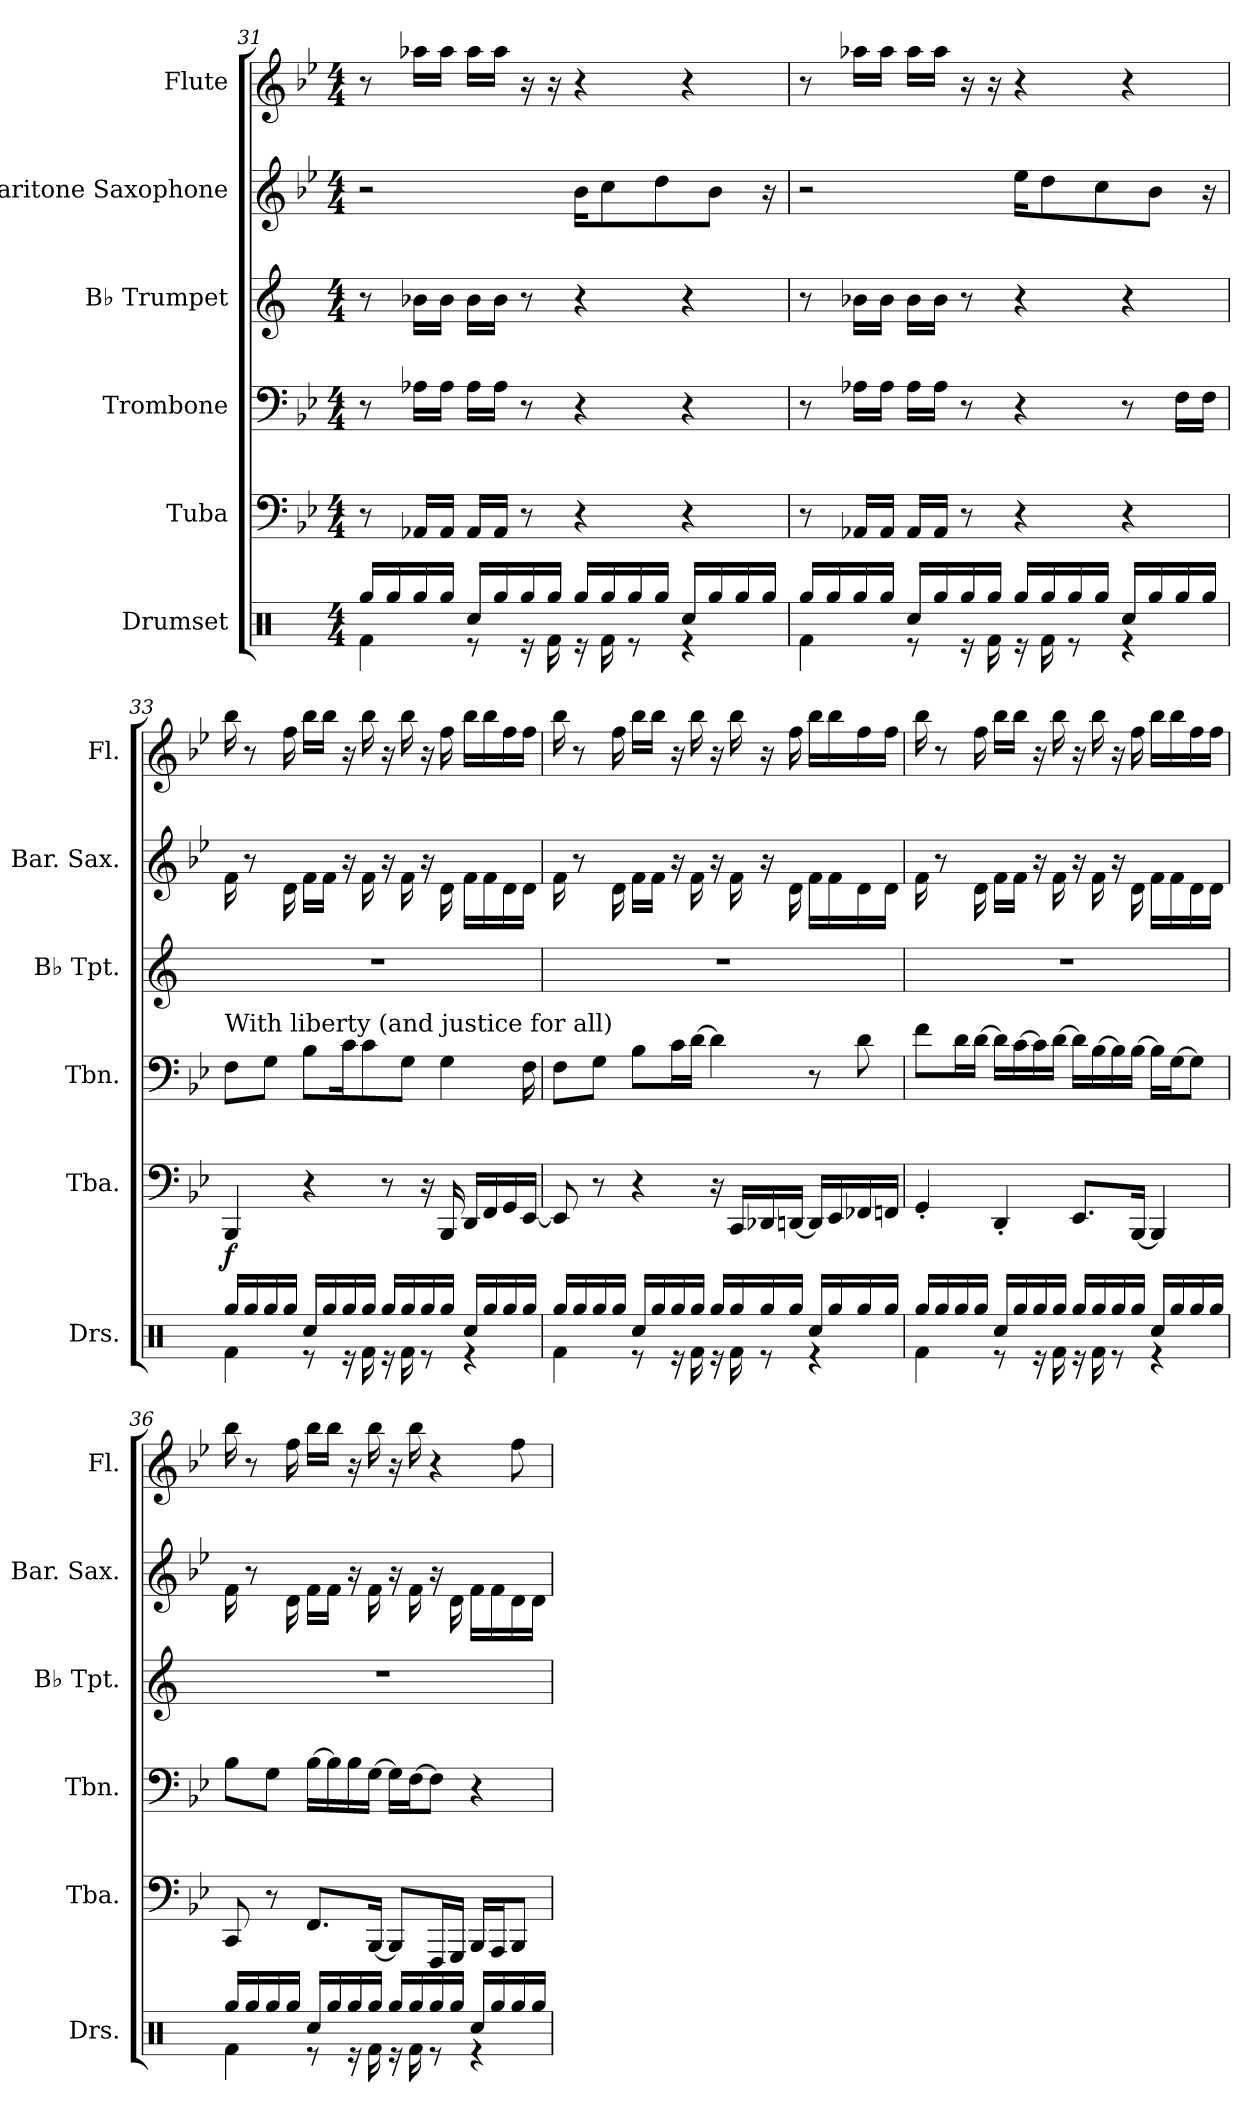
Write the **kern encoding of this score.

**kern	**kern	**dynam	**kern	**kern	**kern	**kern
*part6	*part5	*part5	*part4	*part3	*part2	*part1
*staff6	*staff5	*staff5	*staff4	*staff3	*staff2	*staff1
*I"Drumset	*I"Tuba	*	*I"Trombone	*I"B♭ Trumpet	*I"Baritone Saxophone	*I"Flute
*I'Drs.	*I'Tba.	*	*I'Tbn.	*I'B♭ Tpt.	*I'Bar. Sax.	*I'Fl.
!!LO:PB:g=z
*clefX	*clefF4	*	*clefF4	*clefG2	*clefG2	*clefG2
*	*	*	*	*ITrd1c2	*ITrd12c21	*ITrd14c24
*k[]	*k[b-e-]	*	*k[b-e-]	*k[b-e-]	*k[b-e-]	*k[b-e-]
*M4/4	*M4/4	*	*M4/4	*M4/4	*M4/4	*M4/4
=31	=31	=31	=31	=31	=31	=31
*^	*	*	*	*	*	*
16Rgg/LL	4Rf\	8r	.	8r	8r	2r	8r
16Rgg/	.	.	.	.	.	.	.
16Rgg/	.	16AA-X/LL	.	16A-X\LL	16a-X\LL	.	16A-X\LL
16Rgg/JJ	.	16AA-/JJ	.	16A-\JJ	16a-\JJ	.	16A-\JJ
16Rcc/LL	8r	16AA-/LL	.	16A-\LL	16a-\LL	.	16A-\LL
16Rgg/	.	16AA-/JJ	.	16A-\JJ	16a-\JJ	.	16A-\JJ
16Rgg/	16r	8r	.	8r	8r	.	16r
16Rgg/JJ	16Rf\	.	.	.	.	.	16r
16Rgg/LL	16r	4r	.	4r	4r	16B-\KL	4r
16Rgg/	16Rf\	.	.	.	.	8c\	.
16Rgg/	8r	.	.	.	.	.	.
16Rgg/JJ	.	.	.	.	.	8d\	.
16Rcc/LL	4r	4r	.	4r	4r	.	4r
16Rgg/	.	.	.	.	.	8B-\J	.
16Rgg/	.	.	.	.	.	.	.
16Rgg/JJ	.	.	.	.	.	16r	.
=32	=32	=32	=32	=32	=32	=32	=32
16Rgg/LL	4Rf\	8r	.	8r	8r	2r	8r
16Rgg/	.	.	.	.	.	.	.
16Rgg/	.	16AA-X/LL	.	16A-X\LL	16a-X\LL	.	16A-X\LL
16Rgg/JJ	.	16AA-/JJ	.	16A-\JJ	16a-\JJ	.	16A-\JJ
16Rcc/LL	8r	16AA-/LL	.	16A-\LL	16a-\LL	.	16A-\LL
16Rgg/	.	16AA-/JJ	.	16A-\JJ	16a-\JJ	.	16A-\JJ
16Rgg/	16r	8r	.	8r	8r	.	16r
16Rgg/JJ	16Rf\	.	.	.	.	.	16r
16Rgg/LL	16r	4r	.	4r	4r	16e-\KL	4r
16Rgg/	16Rf\	.	.	.	.	8d\	.
16Rgg/	8r	.	.	.	.	.	.
16Rgg/JJ	.	.	.	.	.	8c\	.
16Rcc/LL	4r	4r	.	8r	4r	.	4r
16Rgg/	.	.	.	.	.	8B-\J	.
16Rgg/	.	.	.	16F\LL	.	.	.
16Rgg/JJ	.	.	.	16F\JJ	.	16r	.
!!LO:LB:g=z
=33	=33	=33	=33	=33	=33	=33	=33
!	!	!	!	!LO:TX:a:t=With liberty (and justice for all)	!	!	!
!	!	!	!LO:DY:b	!	!	!	!
16Rgg/LL	4Rf\	4BBB-/	f	8F\L	1r	16F\	16B-\
16Rgg/	.	.	.	.	.	8r	8r
16Rgg/	.	.	.	8G\J	.	.	.
16Rgg/JJ	.	.	.	.	.	16D\	16F\
16Rcc/LL	8r	4r	.	8B-\L	.	16F\LL	16B-\LL
16Rgg/	.	.	.	.	.	16F\JJ	16B-\JJ
16Rgg/	16r	.	.	16c\K	.	16r	16r
16Rgg/JJ	16Rf\	.	.	8c\	.	16F\	16B-\
16Rgg/LL	16r	8r	.	.	.	16r	16r
16Rgg/	16Rf\	.	.	8G\J	.	16F\	16B-\
16Rgg/	8r	16r	.	.	.	16r	16r
16Rgg/JJ	.	16BBB-/	.	4G\	.	16D\	16F\
16Rcc/LL	4r	16DD/LL	.	.	.	16F\LL	16B-\LL
16Rgg/	.	16FF/	.	.	.	16F\	16B-\
16Rgg/	.	16GG/	.	.	.	16D\	16F\
16Rgg/JJ	.	[16EE-/JJ	.	16F\	.	16D\JJ	16F\JJ
=34	=34	=34	=34	=34	=34	=34	=34
16Rgg/LL	4Rf\	8EE-/]	.	8F\L	1r	16F\	16B-\
16Rgg/	.	.	.	.	.	8r	8r
16Rgg/	.	8r	.	8G\J	.	.	.
16Rgg/JJ	.	.	.	.	.	16D\	16F\
16Rcc/LL	8r	4r	.	8B-\L	.	16F\LL	16B-\LL
16Rgg/	.	.	.	.	.	16F\JJ	16B-\JJ
16Rgg/	16r	.	.	16c\L	.	16r	16r
16Rgg/JJ	16Rf\	.	.	[16d\JJ	.	16F\	16B-\
16Rgg/LL	16r	16r	.	4d\]	.	16r	16r
16Rgg/	16Rf\	16CC/LL	.	.	.	16F\	16B-\
16Rgg/	8r	16DD-i/	.	.	.	16r	16r
16Rgg/JJ	.	[16DDn/JJ	.	.	.	16D\	16F\
16Rcc/LL	4r	16DD/LL]	.	8r	.	16F\LL	16B-\LL
16Rgg/	.	16EE-/	.	.	.	16F\	16B-\
16Rgg/	.	16FF-X/	.	8d\	.	16D\	16F\
16Rgg/JJ	.	16FFn/JJ	.	.	.	16D\JJ	16F\JJ
!!LO:PB:g=z
=35	=35	=35	=35	=35	=35	=35	=35
16Rgg/LL	4Rf\	4GG'/	.	8f\L	1r	16F\	16B-\
16Rgg/	.	.	.	.	.	8r	8r
16Rgg/	.	.	.	16d\L	.	.	.
16Rgg/JJ	.	.	.	[16d\JJ	.	16D\	16F\
16Rcc/LL	8r	4DD'/	.	16d\LL]	.	16F\LL	16B-\LL
16Rgg/	.	.	.	[16c\	.	16F\JJ	16B-\JJ
16Rgg/	16r	.	.	16c\]	.	16r	16r
16Rgg/JJ	16Rf\	.	.	[16d\JJ	.	16F\	16B-\
16Rgg/LL	16r	8.EE-/L	.	16d\LL]	.	16r	16r
16Rgg/	16Rf\	.	.	[16B-\	.	16F\	16B-\
16Rgg/	8r	.	.	16B-\]	.	16r	16r
16Rgg/JJ	.	[16BBB-/Jk	.	[16B-\JJ	.	16D\	16F\
16Rcc/LL	4r	4BBB-/]	.	16B-\LL]	.	16F\LL	16B-\LL
16Rgg/	.	.	.	[16G\J	.	16F\	16B-\
16Rgg/	.	.	.	8G\J]	.	16D\	16F\
16Rgg/JJ	.	.	.	.	.	16D\JJ	16F\JJ
=36	=36	=36	=36	=36	=36	=36	=36
16Rgg/LL	4Rf\	8CC/	.	8B-\L	1r	16F\	16B-\
16Rgg/	.	.	.	.	.	8r	8r
16Rgg/	.	8r	.	8G\J	.	.	.
16Rgg/JJ	.	.	.	.	.	16D\	16F\
16Rcc/LL	8r	8.FF/L	.	[16B-\LL	.	16F\LL	16B-\LL
16Rgg/	.	.	.	16B-\]	.	16F\JJ	16B-\JJ
16Rgg/	16r	.	.	16B-\	.	16r	16r
16Rgg/JJ	16Rf\	[16BBB-/Jk	.	[16G\JJ	.	16F\	16B-\
16Rgg/LL	16r	8BBB-/L]	.	16G\LL]	.	16r	16r
16Rgg/	16Rf\	.	.	[16F\J	.	16F\	16B-\
16Rgg/	8r	16FFF/L	.	8F\J]	.	16r	4r
16Rgg/JJ	.	16GGG/JJ	.	.	.	16D\	.
16Rcc/LL	4r	16BBB-/LL	.	4r	.	16F\LL	.
16Rgg/	.	16AAA/J	.	.	.	16F\	.
16Rgg/	.	8BBB-/J	.	.	.	16D\	8F\
16Rgg/JJ	.	.	.	.	.	16D\JJ	.
*v	*v	*	*	*	*	*	*
=	=	=	=	=	=	=
*-	*-	*-	*-	*-	*-	*-
